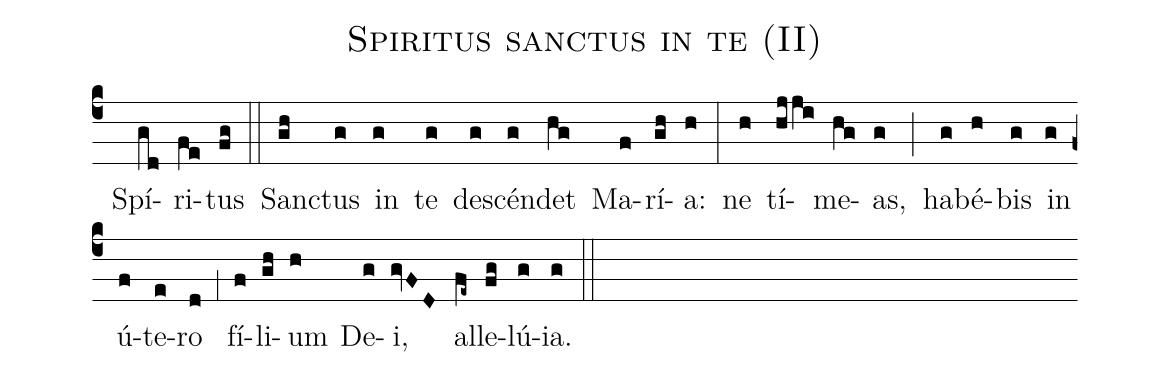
name:Spiritus sanctus in te (II);
office-part:Antiphona;
mode:8;
%%
(c4) () Spí(gd)ri(fe)tus(fg) (::) San(gh)ctus(g) in(g) te(g) de(g)scén(g)det(hg) Ma(f)rí(gh)a:(h) (:) ne(h) tí(hjji)me(hg)as,(g) (;) ha(g)bé(h)bis(g) in(g) ú(f)te(e)ro(d) (;1) fí(f)li(gh)um(h) De(g)i,(gvFD) al(fe~)le(fg)lú(g)ia.(g) (::)
